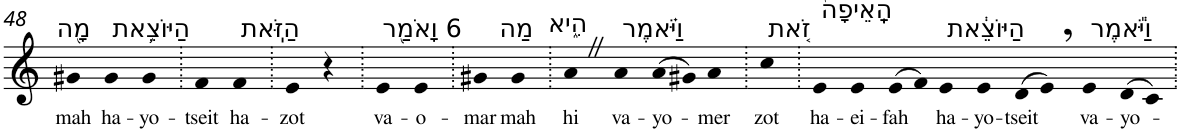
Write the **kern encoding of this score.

**kern	**text
*part1	*part1
*staff1	*staff1
*I"Piano	*
*I'Pno	*
!!LO:PB:g=z
*clefG2	*
*k[]	*
=48	=48
!LO:TX:a:t=מָ֖ה	!
!	!LO:LY:b
4g#X	mah
!LO:TX:a:t=הַיּוֹצֵ֥את	!
!	!LO:LY:b
4g#	ha-
!	!LO:LY:b
4g#	-yo-
=49.	=49.
!	!LO:LY:b
4f	-tseit
!LO:TX:a:t=הַזֹּֽאת	!
!	!LO:LY:b
4f	ha-
=50.	=50.
!	!LO:LY:b
4e	-zot
4r	.
=51.	=51.
!LO:TX:a:t=6 וָאֹמַ֖ר	!
!	!LO:LY:b
4e	va-
!	!LO:LY:b
4e	-o-
=52.	=52.
!	!LO:LY:b
4g#X	-mar
!LO:TX:a:t=מַה	!
!	!LO:LY:b
4g#	mah
=53.	=53.
!LO:TX:a:t=הִ֑יא	!
!	!LO:LY:b
4aZ	hi
!LO:TX:a:t=וַיֹּ֗אמֶר	!
!	!LO:LY:b
4a	va-
!	!LO:LY:b
(>8a	-yo-
8g#X)	.
!	!LO:LY:b
4a	-mer
=54.	=54.
!LO:TX:a:t=זֹ֤את	!
!	!LO:LY:b
4cc	zot
=55.	=55.
!LO:TX:a:t=הָֽאֵיפָה֙	!
!	!LO:LY:b
4e	ha-
!	!LO:LY:b
4e	-ei-
!	!LO:LY:b
(>8e	-fah
8f)	.
!LO:TX:a:t=הַיּוֹצֵ֔את	!
!	!LO:LY:b
4e	ha-
!	!LO:LY:b
4e	-yo-
!	!LO:LY:b
(>8d	-tseit
8e,)	.
!LO:TX:a:t=וַיֹּ֕אמֶר	!
!	!LO:LY:b
4e	va-
!	!LO:LY:b
(>8d	-yo-
8c)	.
=.	=.
*-	*-
